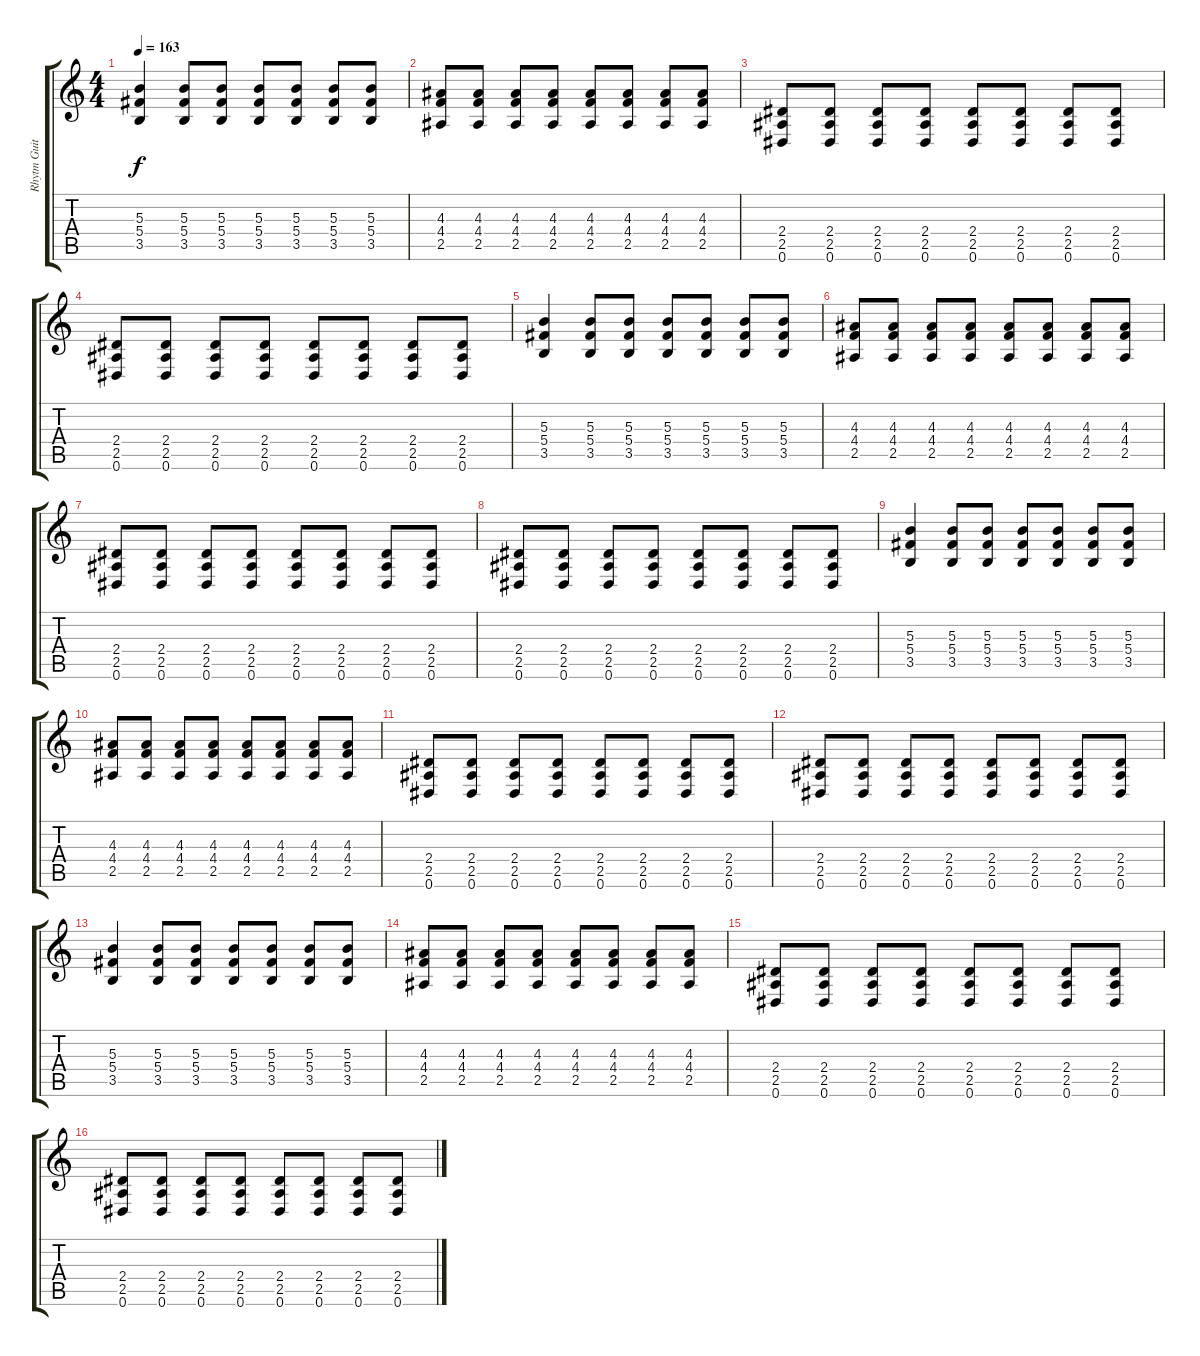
\track ("Rhytm Guitar" "Rhytm Guit") {instrument distortionguitar}
\staff {score tabs}
\tuning (Eb4 Bb3 Gb3 Db3 Ab2 Eb2) {hide}
\ts (4 4)
\tempo 163
\clef g2
\ks c
(5.3 5.4 3.5).4{dy f} (5.3 5.4 3.5).8 (5.3 5.4 3.5).8 (5.3 5.4 3.5).8 (5.3 5.4 3.5).8 (5.3 5.4 3.5).8 (5.3 5.4 3.5).8 |
(4.3 4.4 2.5).8 (4.3 4.4 2.5).8 (4.3 4.4 2.5).8 (4.3 4.4 2.5).8 (4.3 4.4 2.5).8 (4.3 4.4 2.5).8 (4.3 4.4 2.5).8 (4.3 4.4 2.5).8 |
(2.4 2.5 0.6).8 (2.4 2.5 0.6).8 (2.4 2.5 0.6).8 (2.4 2.5 0.6).8 (2.4 2.5 0.6).8 (2.4 2.5 0.6).8 (2.4 2.5 0.6).8 (2.4 2.5 0.6).8 |
(2.4 2.5 0.6).8 (2.4 2.5 0.6).8 (2.4 2.5 0.6).8 (2.4 2.5 0.6).8 (2.4 2.5 0.6).8 (2.4 2.5 0.6).8 (2.4 2.5 0.6).8 (2.4 2.5 0.6).8 |
(5.3 5.4 3.5).4 (5.3 5.4 3.5).8 (5.3 5.4 3.5).8 (5.3 5.4 3.5).8 (5.3 5.4 3.5).8 (5.3 5.4 3.5).8 (5.3 5.4 3.5).8 |
(4.3 4.4 2.5).8 (4.3 4.4 2.5).8 (4.3 4.4 2.5).8 (4.3 4.4 2.5).8 (4.3 4.4 2.5).8 (4.3 4.4 2.5).8 (4.3 4.4 2.5).8 (4.3 4.4 2.5).8 |
(2.4 2.5 0.6).8 (2.4 2.5 0.6).8 (2.4 2.5 0.6).8 (2.4 2.5 0.6).8 (2.4 2.5 0.6).8 (2.4 2.5 0.6).8 (2.4 2.5 0.6).8 (2.4 2.5 0.6).8 |
(2.4 2.5 0.6).8 (2.4 2.5 0.6).8 (2.4 2.5 0.6).8 (2.4 2.5 0.6).8 (2.4 2.5 0.6).8 (2.4 2.5 0.6).8 (2.4 2.5 0.6).8 (2.4 2.5 0.6).8 |
(5.3 5.4 3.5).4 (5.3 5.4 3.5).8 (5.3 5.4 3.5).8 (5.3 5.4 3.5).8 (5.3 5.4 3.5).8 (5.3 5.4 3.5).8 (5.3 5.4 3.5).8 |
(4.3 4.4 2.5).8 (4.3 4.4 2.5).8 (4.3 4.4 2.5).8 (4.3 4.4 2.5).8 (4.3 4.4 2.5).8 (4.3 4.4 2.5).8 (4.3 4.4 2.5).8 (4.3 4.4 2.5).8 |
(2.4 2.5 0.6).8 (2.4 2.5 0.6).8 (2.4 2.5 0.6).8 (2.4 2.5 0.6).8 (2.4 2.5 0.6).8 (2.4 2.5 0.6).8 (2.4 2.5 0.6).8 (2.4 2.5 0.6).8 |
(2.4 2.5 0.6).8 (2.4 2.5 0.6).8 (2.4 2.5 0.6).8 (2.4 2.5 0.6).8 (2.4 2.5 0.6).8 (2.4 2.5 0.6).8 (2.4 2.5 0.6).8 (2.4 2.5 0.6).8 |
(5.3 5.4 3.5).4 (5.3 5.4 3.5).8 (5.3 5.4 3.5).8 (5.3 5.4 3.5).8 (5.3 5.4 3.5).8 (5.3 5.4 3.5).8 (5.3 5.4 3.5).8 |
(4.3 4.4 2.5).8 (4.3 4.4 2.5).8 (4.3 4.4 2.5).8 (4.3 4.4 2.5).8 (4.3 4.4 2.5).8 (4.3 4.4 2.5).8 (4.3 4.4 2.5).8 (4.3 4.4 2.5).8 |
(2.4 2.5 0.6).8 (2.4 2.5 0.6).8 (2.4 2.5 0.6).8 (2.4 2.5 0.6).8 (2.4 2.5 0.6).8 (2.4 2.5 0.6).8 (2.4 2.5 0.6).8 (2.4 2.5 0.6).8 |
(2.4 2.5 0.6).8 (2.4 2.5 0.6).8 (2.4 2.5 0.6).8 (2.4 2.5 0.6).8 (2.4 2.5 0.6).8 (2.4 2.5 0.6).8 (2.4 2.5 0.6).8 (2.4 2.5 0.6).8
